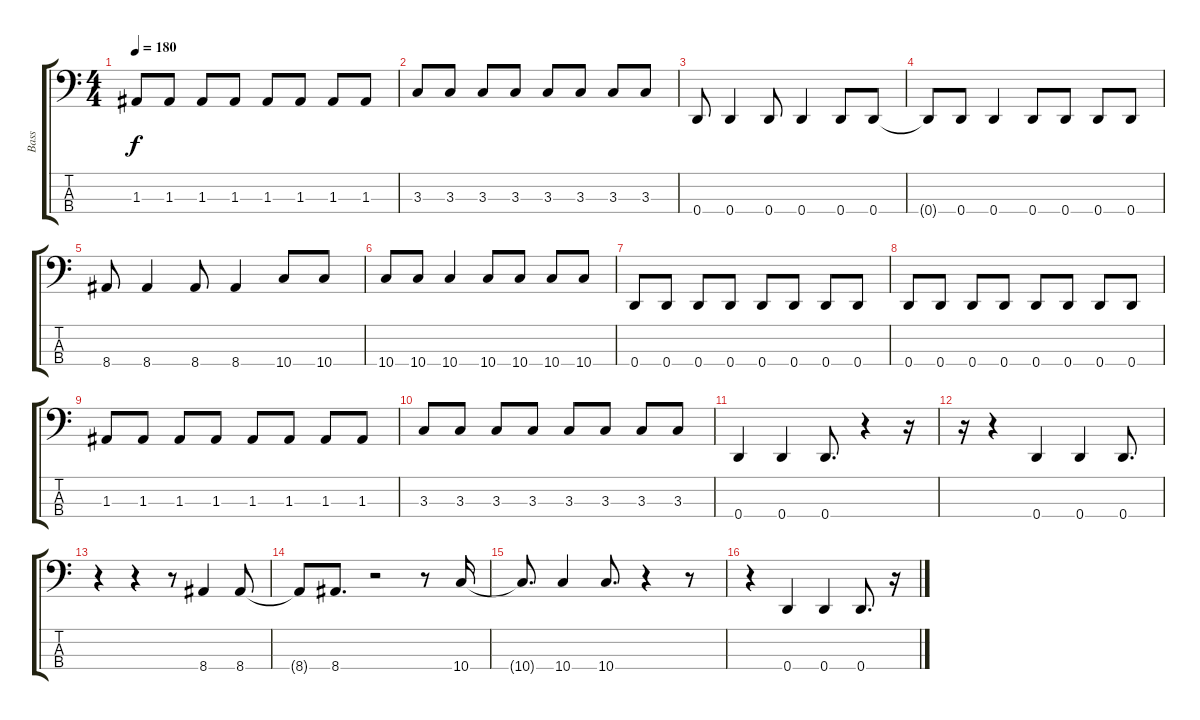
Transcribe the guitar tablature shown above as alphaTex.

\track ("Bass" "Bass") {instrument electricbasspick}
\staff {score tabs}
\tuning (G2 D2 A1 D1) {hide}
\ts (4 4)
\tempo 180
\clef f4
\ks c
1.3.8{dy f} 1.3.8 1.3.8 1.3.8 1.3.8 1.3.8 1.3.8 1.3.8 |
3.3.8 3.3.8 3.3.8 3.3.8 3.3.8 3.3.8 3.3.8 3.3.8 |
0.4.8 0.4.4 0.4.8 0.4.4 0.4.8 0.4.8 |
0.4{t}.8 0.4.8 0.4.4 0.4.8 0.4.8 0.4.8 0.4.8 |
8.4.8 8.4.4 8.4.8 8.4.4 10.4.8 10.4.8 |
10.4.8 10.4.8 10.4.4 10.4.8 10.4.8 10.4.8 10.4.8 |
0.4.8 0.4.8 0.4.8 0.4.8 0.4.8 0.4.8 0.4.8 0.4.8 |
0.4.8 0.4.8 0.4.8 0.4.8 0.4.8 0.4.8 0.4.8 0.4.8 |
1.3.8 1.3.8 1.3.8 1.3.8 1.3.8 1.3.8 1.3.8 1.3.8 |
3.3.8 3.3.8 3.3.8 3.3.8 3.3.8 3.3.8 3.3.8 3.3.8 |
0.4.4 0.4.4 0.4.8{d} r.4 r.16 |
r.16 r.4 0.4.4 0.4.4 0.4.8{d} |
r.4 r.4 r.8 8.4.4 8.4.8 |
8.4{t}.8 8.4.8{d} r.2 r.8 10.4.16 |
10.4{t}.8{d} 10.4.4 10.4.8{d} r.4 r.8 |
r.4 0.4.4 0.4.4 0.4.8{d} r.16
